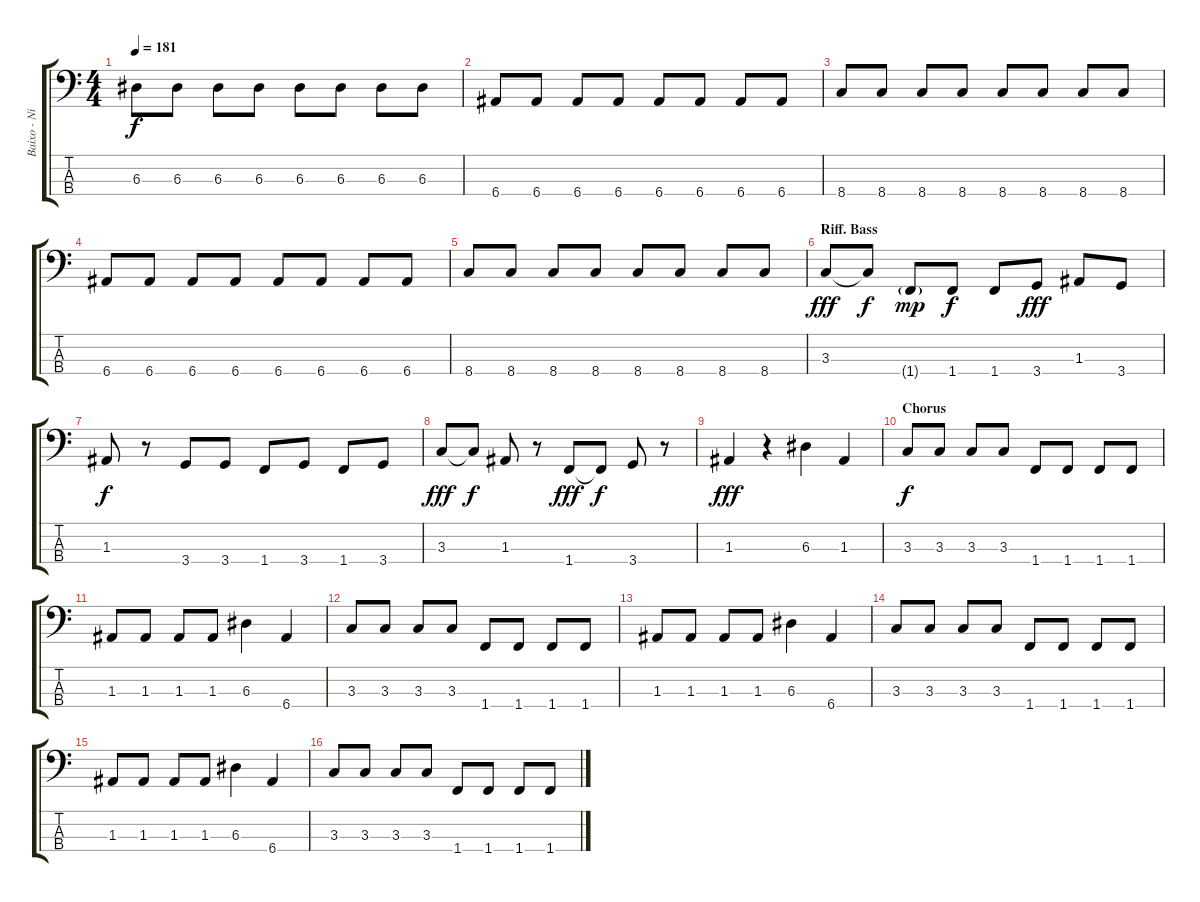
\track ("Baixo - Nikola" "Baixo - Ni") {instrument electricbasspick}
\staff {score tabs}
\tuning (G2 D2 A1 E1) {hide}
\ts (4 4)
\tempo 181
\clef f4
\ks c
6.3.8{dy f} 6.3.8 6.3.8 6.3.8 6.3.8 6.3.8 6.3.8 6.3.8 |
6.4.8 6.4.8 6.4.8 6.4.8 6.4.8 6.4.8 6.4.8 6.4.8 |
8.4.8 8.4.8 8.4.8 8.4.8 8.4.8 8.4.8 8.4.8 8.4.8 |
6.4.8 6.4.8 6.4.8 6.4.8 6.4.8 6.4.8 6.4.8 6.4.8 |
8.4.8 8.4.8 8.4.8 8.4.8 8.4.8 8.4.8 8.4.8 8.4.8 |
\section ("" "Riff. Bass")
3.3.8{dy fff} 3.3{t}.8{dy f} 1.4{g}.8{dy mp} 1.4.8{dy f} 1.4.8 3.4.8{dy fff} 1.3.8 3.4.8 |
1.3.8{dy f} r.8 3.4.8 3.4.8 1.4.8 3.4.8 1.4.8 3.4.8 |
3.3.8{dy fff} 3.3{t}.8{dy f} 1.3.8 r.8 1.4.8{dy fff} 1.4{t}.8{dy f} 3.4.8 r.8 |
1.3.4{dy fff} r.4 6.3.4 1.3.4 |
\section ("" "Chorus")
3.3.8{dy f} 3.3.8 3.3.8 3.3.8 1.4.8 1.4.8 1.4.8 1.4.8 |
1.3.8 1.3.8 1.3.8 1.3.8 6.3.4 6.4.4 |
3.3.8 3.3.8 3.3.8 3.3.8 1.4.8 1.4.8 1.4.8 1.4.8 |
1.3.8 1.3.8 1.3.8 1.3.8 6.3.4 6.4.4 |
3.3.8 3.3.8 3.3.8 3.3.8 1.4.8 1.4.8 1.4.8 1.4.8 |
1.3.8 1.3.8 1.3.8 1.3.8 6.3.4 6.4.4 |
3.3.8 3.3.8 3.3.8 3.3.8 1.4.8 1.4.8 1.4.8 1.4.8
